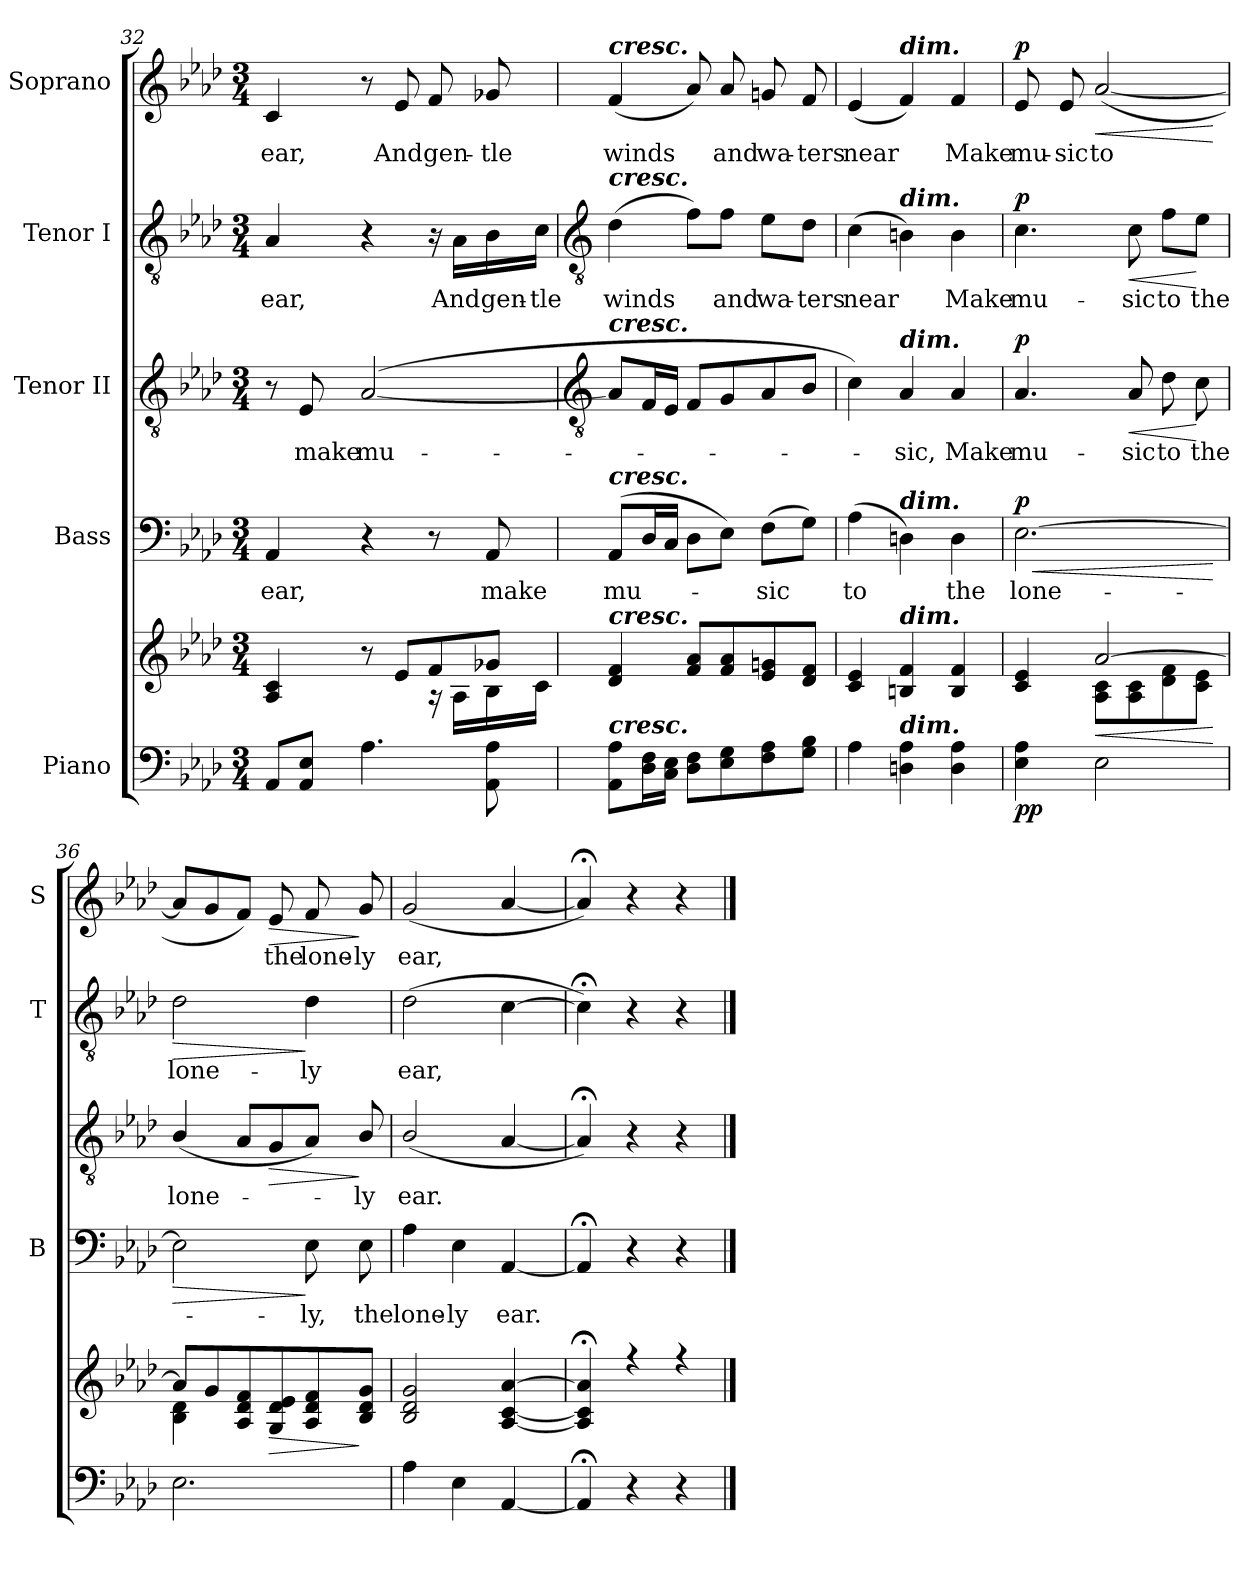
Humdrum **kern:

**kern	**kern	**dynam	**kern	**text	**dynam	**kern	**text	**dynam	**kern	**text	**dynam	**kern	**text	**dynam
*part5	*part5	*part5	*part4	*part4	*part4	*part3	*part3	*part3	*part2	*part2	*part2	*part1	*part1	*part1
*staff6	*staff5	*staff5/6	*staff4	*staff4	*staff4	*staff3	*staff3	*staff3	*staff2	*staff2	*staff2	*staff1	*staff1	*staff1
*I"Piano	*	*	*I"Bass	*	*	*I"Tenor II	*	*	*I"Tenor I	*	*	*I"Soprano	*	*
*	*	*	*I'B	*	*	*	*	*	*I'T	*	*	*I'S	*	*
*clefF4	*clefG2	*	*clefF4	*	*	*clefGv2	*	*	*clefGv2	*	*	*clefG2	*	*
*k[b-e-a-d-]	*k[b-e-a-d-]	*	*k[b-e-a-d-]	*	*	*k[b-e-a-d-]	*	*	*k[b-e-a-d-]	*	*	*k[b-e-a-d-]	*	*
*A-:	*A-:	*	*A-:	*	*	*A-:	*	*	*A-:	*	*	*A-:	*	*
*M3/4	*M3/4	*	*M3/4	*	*	*M3/4	*	*	*M3/4	*	*	*M3/4	*	*
=32	=32	=32	=32	=32	=32	=32	=32	=32	=32	=32	=32	=32	=32	=32
*	*^	*	*	*	*	*	*	*	*	*	*	*	*	*
!	!	!	!	!	!LO:LY:b	!	!	!	!	!	!LO:LY:b	!	!	!LO:LY:b	!
8AA-L	4A- 4c	2ryy	.	4AA-	ear,	.	8r	.	.	4A-	ear,	.	4c	ear,	.
!	!	!	!	!	!	!	!	!LO:LY:b	!	!	!	!	!	!	!
8AA- 8E-J	.	.	.	.	.	.	8E-	make	.	.	.	.	.	.	.
!	!	!	!	!	!	!	!	!LO:LY:b	!	!	!	!	!	!	!
4.A-	8r	.	.	4r	.	.	(<[2A-	mu-	.	4r	.	.	8r	.	.
!	!	!	!	!	!	!	!	!	!	!	!	!	!	!LO:LY:b	!
.	8e-L	.	.	.	.	.	.	.	.	.	.	.	8e-	And	.
!	!	!	!	!	!	!	!	!	!	!	!	!	!	!LO:LY:b	!
.	8f	16r	.	8r	.	.	.	.	.	16r	.	.	8f	gen-	.
!	!	!	!	!	!	!	!	!	!	!	!LO:LY:b	!	!	!	!
.	.	16A-\LL	.	.	.	.	.	.	.	16A-\LL	And	.	.	.	.
!	!	!	!	!	!LO:LY:b	!	!	!	!	!	!LO:LY:b	!	!	!LO:LY:b	!
8AA- 8A-	8g-X/J	16B-\	.	8AA-	make	.	.	.	.	16B-\	gen-	.	8g-X/	-tle	.
!	!	!	!	!	!	!	!	!	!	!	!LO:LY:b	!	!	!	!
.	.	16c\JJ	.	.	.	.	.	.	.	16c\JJ	-tle	.	.	.	.
!!LO:LB:g=z
=33	=33	=33	=33	=33	=33	=33	=33	=33	=33	=33	=33	=33	=33	=33	=33
*	*	*	*	*	*	*	*clefGv2	*	*	*clefGv2	*	*	*	*	*
!	!	!	!	!	!	!	!	!	!	!	!	!	!LO:TX:a:Bi:t=cresc.	!	!
!	!	!	!	!	!	!	!	!	!	!LO:TX:a:Bi:t=cresc.	!	!	!	!	!
!	!	!	!	!	!	!	!LO:TX:a:Bi:t=cresc.	!	!	!	!	!	!	!	!
!	!	!	!	!LO:TX:a:Bi:t=cresc.	!	!	!	!	!	!	!	!	!	!	!
!	!LO:TX:a:Bi:t=cresc.	!	!	!	!	!	!	!	!	!	!	!	!	!	!
!LO:TX:a:Bi:t=cresc.	!	!	!	!	!	!	!	!	!	!	!	!	!	!	!
!	!	!LO:N:vis=1	!	!	!LO:LY:b	!	!	!	!	!	!LO:LY:b	!	!	!LO:LY:b	!
8AA- 8A-L	4d-/ 4f/	2.ryy	.	(<8AA-L	mu-	.	8A-L]	.	.	(>4d-	winds	.	(<4f	winds	.
16D- 16FL	.	.	.	16D-L	.	.	16FL	.	.	.	.	.	.	.	.
16C 16E-JJ	.	.	.	16CJJ	.	.	16E-JJ	.	.	.	.	.	.	.	.
8D- 8FL	8f/ 8a-/L	.	.	8D-L	.	.	8FL	.	.	8f\L)	.	.	8a-)	.	.
!	!	!	!	!	!	!	!	!	!	!	!LO:LY:b	!	!	!LO:LY:b	!
8E- 8G	8f/ 8a-/	.	.	8E-J)	.	.	8G	.	.	8f\J	and	.	8a-	and	.
!	!	!	!	!	!LO:LY:b	!	!	!	!	!	!LO:LY:b	!	!	!LO:LY:b	!
8F 8A-	8e-/ 8gn/	.	.	(>8FL	sic	.	8A-	.	.	8e-\L	wa-	.	8gn/	wa-	.
!	!	!	!	!	!	!	!	!	!	!	!LO:LY:b	!	!	!LO:LY:b	!
8G 8B-J	8d-/ 8f/J	.	.	8GJ)	.	.	8B-J	.	.	8d-\J	-ters	.	8f	-ters	.
=34	=34	=34	=34	=34	=34	=34	=34	=34	=34	=34	=34	=34	=34	=34	=34
!	!	!LO:N:vis=1	!	!	!LO:LY:b	!	!	!	!	!	!LO:LY:b	!	!	!LO:LY:b	!
4A-	4c/ 4e-/	2.ryy	.	(>4A-	to	.	4c)	.	.	(>4c	near	.	(<4e-	near	.
!	!	!	!	!	!	!	!	!	!	!	!	!	!LO:TX:a:Bi:t=dim.	!	!
!	!	!	!	!	!	!	!	!	!	!LO:TX:a:Bi:t=dim.	!	!	!	!	!
!	!	!	!	!	!	!	!LO:TX:a:Bi:t=dim.	!	!	!	!	!	!	!	!
!	!	!	!	!LO:TX:a:Bi:t=dim.	!	!	!	!	!	!	!	!	!	!	!
!	!LO:TX:a:Bi:t=dim.	!	!	!	!	!	!	!	!	!	!	!	!	!	!
!LO:TX:a:Bi:t=dim.	!	!	!	!	!	!	!	!	!	!	!	!	!	!	!
!	!	!	!	!	!	!	!	!LO:LY:b	!	!	!	!	!	!	!
4Dn 4A-	4Bn/ 4f/	.	.	4Dn)	.	.	4A-	sic,	.	4Bn)	.	.	4f)	.	.
!	!	!	!	!	!LO:LY:b	!	!	!LO:LY:b	!	!	!LO:LY:b	!	!	!LO:LY:b	!
4D 4A-	4B/ 4f/	.	.	4D	the	.	4A-	Make	.	4B	Make	.	4f	Make	.
=35	=35	=35	=35	=35	=35	=35	=35	=35	=35	=35	=35	=35	=35	=35	=35
!	!	!	!LO:DY:b=2	!	!LO:LY:b	!LO:HP:b	!	!LO:LY:b	!	!	!LO:LY:b	!	!	!LO:LY:b	!
!	!	!	!LO:DY:n=1:b	!	!	!LO:DY:n=1:b	!	!	!LO:DY:b	!	!	!LO:DY:b	!	!	!LO:DY:b
4E- 4A-	4c/ 4e-/	4ryy	p p	[2.E-	lone-	< p	4.A-	mu-	p	4.c	mu-	p	8e-	mu-	p
!	!	!	!	!	!	!	!	!	!	!	!	!	!	!LO:LY:b	!
.	.	.	.	.	.	.	.	.	.	.	.	.	8e-	-sic	.
!	!	!	!LO:HP:b	!	!	!	!	!	!	!	!	!	!	!LO:LY:b	!LO:HP:b
2E-	[2a-/	8A-\ 8c\L	<	.	.	.	.	.	.	.	.	.	(<[2a-	to	<
!	!	!	!	!	!	!	!	!LO:LY:b	!LO:HP:b	!	!LO:LY:b	!LO:HP:b	!	!	!
.	.	8A-\ 8c\	.	.	.	.	8A-	-sic	<	8c	-sic	<	.	.	.
!	!	!	!	!	!	!	!	!LO:LY:b	!	!	!LO:LY:b	!	!	!	!
.	.	8d-\ 8f\	.	.	.	.	8d-	to	.	8f\L	to	.	.	.	.
!	!	!	!	!	!	!	!	!LO:LY:b	!	!	!LO:LY:b	!	!	!	!
.	.	8c\ 8e-\J	.	.	.	.	8c	the	[	8e-\J	the	[	.	.	.
*	*v	*v	*	*	*	*	*	*	*	*	*	*	*	*	*
.	.	[	.	.	[	.	.	.	.	.	.	.	.	[
=36	=36	=36	=36	=36	=36	=36	=36	=36	=36	=36	=36	=36	=36	=36
*	*^	*	*	*	*	*	*	*	*	*	*	*	*	*
!	!	!	!	!	!	!LO:HP:b	!	!LO:LY:b	!	!	!LO:LY:b	!LO:HP:b	!	!	!
2.E-	8a-/L]	4B-\ 4d-\	.	2E-]	.	>	(<4B-/	lone-	.	2d-	lone-	>	8a-L]	.	.
.	8g/	.	.	.	.	.	.	.	.	.	.	.	8g	.	.
.	8A-/ 8d-/ 8f/	2ryy	.	.	.	.	8A-L	.	.	.	.	.	8fJ)	.	.
!	!	!	!LO:HP:b	!	!	!	!	!	!LO:HP:b	!	!	!	!	!LO:LY:b	!LO:HP:b
.	8G/ 8d-/ 8e-/	.	>	.	.	.	8G	.	>	.	.	.	8e-	the	>
!	!	!	!	!	!LO:LY:b	!	!	!	!	!	!LO:LY:b	!	!	!LO:LY:b	!
.	8A-/ 8d-/ 8f/	.	.	8E-	ly,	]	8A-J)	.	.	4d-	-ly	]	8f	lone-	.
!	!	!	!	!	!LO:LY:b	!	!	!LO:LY:b	!	!	!	!	!	!LO:LY:b	!
.	8B-/ 8d-/ 8g/J	.	]	8E-	the	.	8B-/	ly	]	.	.	.	8g	-ly	]
=37	=37	=37	=37	=37	=37	=37	=37	=37	=37	=37	=37	=37	=37	=37	=37
!	!	!	!	!	!LO:LY:b	!	!	!LO:LY:b	!	!	!LO:LY:b	!	!	!LO:LY:b	!
4A-	2B-/ 2d-/ 2g/	2ryy	.	4A-	lone-	.	(<2B-/	ear.	.	(>2d-	ear,	.	(<2g	ear,	.
!	!	!	!	!	!LO:LY:b	!	!	!	!	!	!	!	!	!	!
4E-	.	.	.	4E-	-ly	.	.	.	.	.	.	.	.	.	.
!	!	!	!	!	!LO:LY:b	!	!	!	!	!	!	!	!	!	!
[4AA-	[4A-/ [4c/ [4a-/	8ryy	.	[4AA-	ear.	.	[4A-	.	.	[4c	.	.	[4a-	.	.
.	.	8ryy	.	.	.	.	.	.	.	.	.	.	.	.	.
=38	=38	=38	=38	=38	=38	=38	=38	=38	=38	=38	=38	=38	=38	=38	=38
4AA-;]	4A-/];< 4c/];< 4a-/];<	2.ryy	.	4AA-;<]	.	.	4A-;<])	.	.	4c;<])	.	.	4a-;<])	.	.
4r	4r	.	.	4r	.	.	4r	.	.	4r	.	.	4r	.	.
4r	4r	.	.	4r	.	.	4r	.	.	4r	.	.	4r	.	.
*	*v	*v	*	*	*	*	*	*	*	*	*	*	*	*	*
==	==	==	==	==	==	==	==	==	==	==	==	==	==	==
*-	*-	*-	*-	*-	*-	*-	*-	*-	*-	*-	*-	*-	*-	*-
